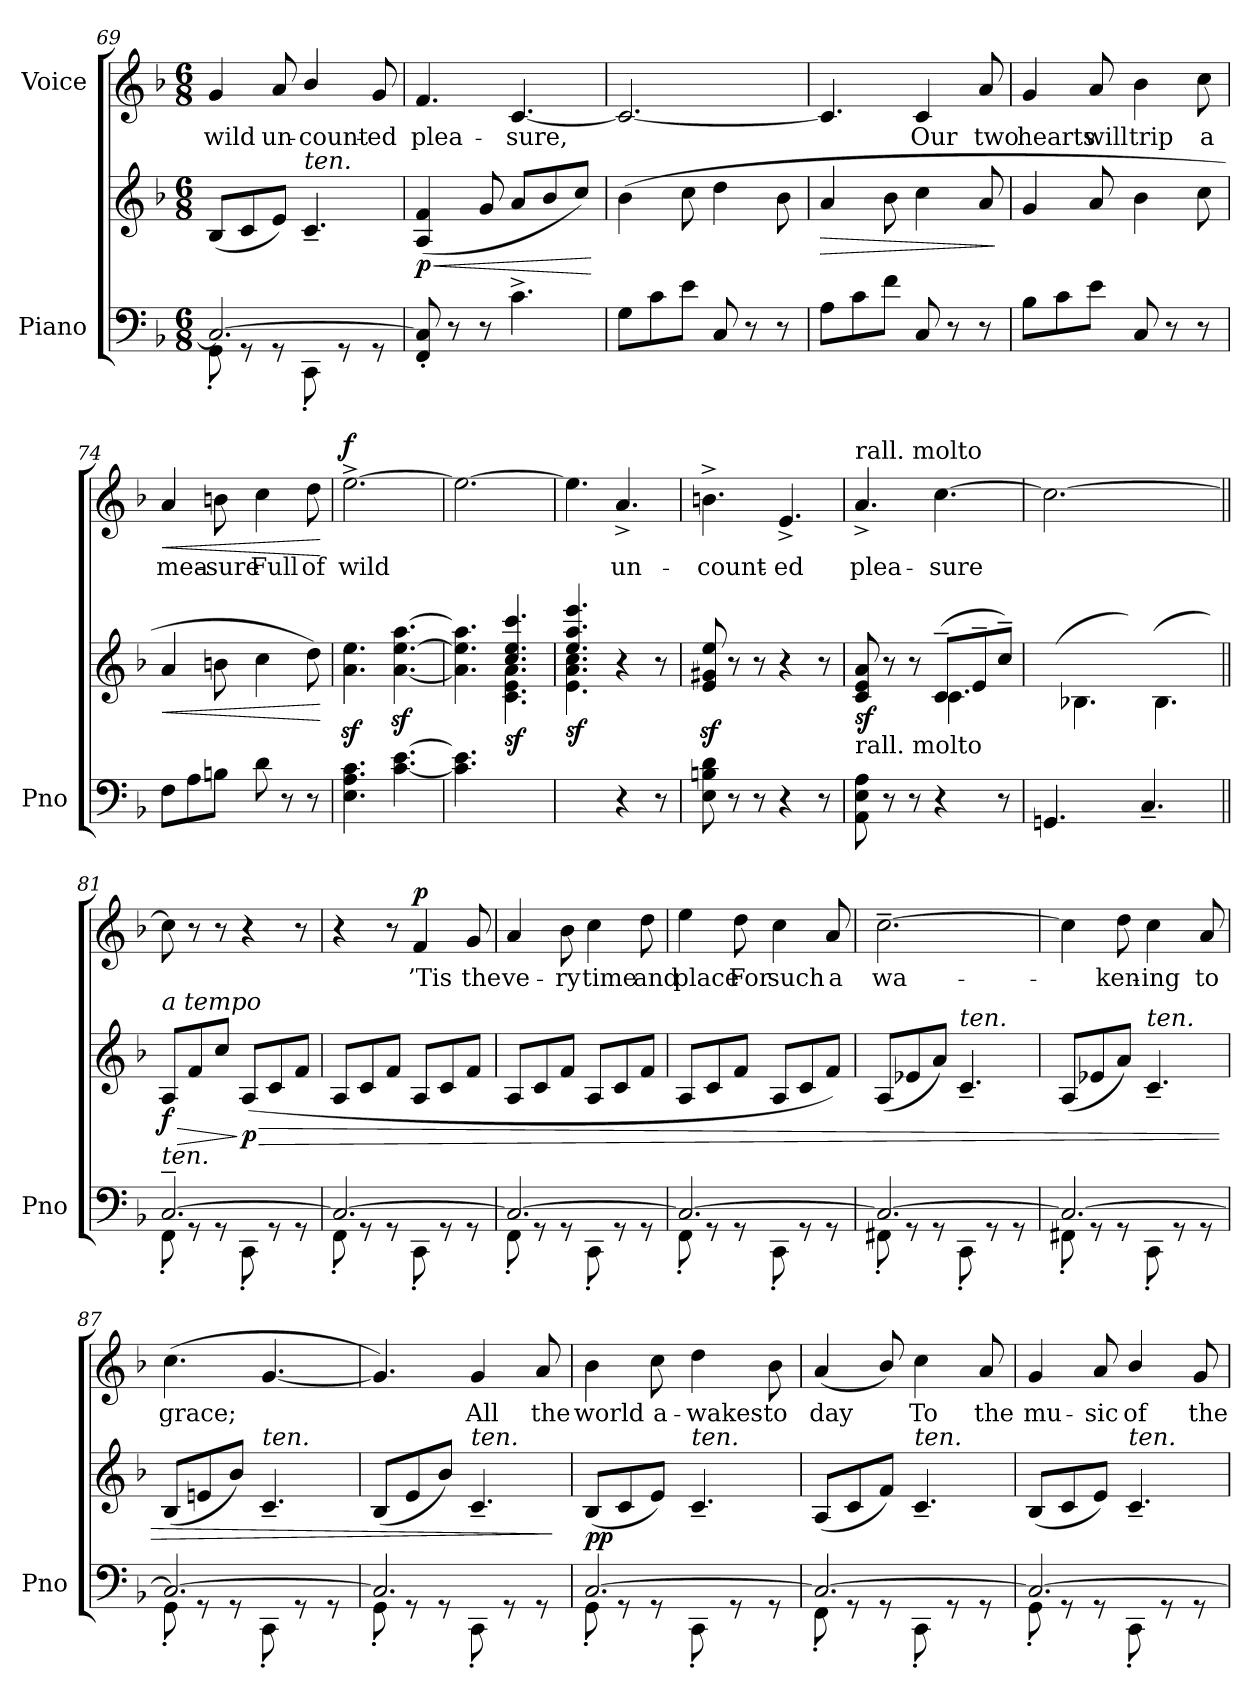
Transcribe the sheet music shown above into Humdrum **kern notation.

**kern	**kern	**dynam	**kern	**text	**dynam
*part2	*part2	*part2	*part1	*part1	*part1
*staff3	*staff2	*staff2/3	*staff1	*staff1	*staff1
*I"Piano	*	*	*I"Voice	*	*
*I'Pno	*	*	*	*	*
!!LO:LB:g=z
*clefF4	*clefG2	*	*clefG2	*	*
*k[b-]	*k[b-]	*	*k[b-]	*	*
*M6/8	*M6/8	*	*M6/8	*	*
=69	=69	=69	=69	=69	=69
*^	*	*	*	*	*
!	!	!	!	!	!LO:LY:b	!
2.C/_	8GG'\	(<8B-/L	.	4g/	wild	.
.	8rGG	8c/	.	.	.	.
!	!	!	!	!	!LO:LY:b	!
.	8rGG	8e/J)	.	8a/	un-	.
!	!	!LO:TX:a:i:t=ten.	!	!	!	!
!	!	!	!	!	!LO:LY:b	!
.	8CC'\	4.c~/	.	4b-/	-count-	.
.	8rGG	.	.	.	.	.
!	!	!	!	!	!LO:LY:b	!
.	8rGG	.	.	8g/	-ed	.
=70	=70	=70	=70	=70	=70	=70
!	!	!	!LO:HP:b	!	!LO:LY:b	!
!	!	!	!LO:DY:n=1:b	!	!	!
*v	*v	*	*	*	*	*
8FF/' 8C/]'	(>4A/ 4f/	< p	4.f/	plea-	.
8r	.	.	.	.	.
8r	8g/	.	.	.	.
!	!	!	!	!LO:LY:b	!
4.c^\	8a/L	.	[4.c/	-sure,	.
.	8b-/	.	.	.	.
.	8cc/J)	.	.	.	.
.	.	[	.	.	.
=71	=71	=71	=71	=71	=71
8G\L	(>4b-\	.	2.c/_	.	.
8c\	.	.	.	.	.
8e\J	8cc\	.	.	.	.
8C/	4dd\	.	.	.	.
8r	.	.	.	.	.
8r	8b-\	.	.	.	.
=72	=72	=72	=72	=72	=72
!	!	!LO:HP:b	!	!	!
8A\L	4a/	>	4.c/]	.	.
8c\	.	.	.	.	.
8f\J	8b-\	.	.	.	.
!	!	!	!	!LO:LY:b	!
8C/	4cc\	.	4c/	Our	.
8r	.	.	.	.	.
!	!	!	!	!LO:LY:b	!
8r	8a/	.	8a/	two	.
.	.	]	.	.	.
!!LO:LB:g=z
=73	=73	=73	=73	=73	=73
!	!	!	!	!LO:LY:b	!
8B-\L	4g/	.	4g/	hearts	.
8c\	.	.	.	.	.
!	!	!	!	!LO:LY:b	!
8e\J	8a/	.	8a/	will	.
!	!	!	!	!LO:LY:b	!
8C/	4b-\	.	4b-\	trip	.
8r	.	.	.	.	.
!	!	!	!	!LO:LY:b	!
8r	8cc\	.	8cc\	a	.
=74	=74	=74	=74	=74	=74
!	!	!LO:HP:b	!	!LO:LY:b	!LO:HP:b
8F\L	4a/	<	4a/	mea-	<
8A\	.	.	.	.	.
!	!	!	!	!LO:LY:b	!
8Bn\J	8bn\	.	8bn\	-sure	.
!	!	!	!	!LO:LY:b	!
8d\	4cc\	.	4cc\	Full	.
8r	.	.	.	.	.
!	!	!	!	!LO:LY:b	!
8r	8dd\)	.	8dd\	of	.
.	.	[	.	.	[
=75	=75	=75	=75	=75	=75
!	!	!	!	!LO:LY:b	!LO:DY:a
4.E\ 4.A\ 4.c\	4.a\z< 4.ee\z<	.	[2.ee^\	wild	f
[4.c\ [4.e\	[4.a\z< [4.ee\z< [4.aa\z<	.	.	.	.
!!LO:LB:g=z
=76	=76	=76	=76	=76	=76
*	*^	*	*	*	*
4.c\] 4.e\]	4.a\] 4.ee\] 4.aa\]	4.ryy	.	2.ee\_	.	.
!	!	!	!LO:DY:b	!	!	!
4.ryy	4.cc/ 4.ee/ 4.ccc/	4.c\ 4.e\ 4.a\	sf	.	.	.
=77	=77	=77	=77	=77	=77	=77
!	!	!	!LO:DY:b	!	!	!
4.ryy	4.ee/ 4.aa/ 4.eee/	4.e\ 4.a\ 4.cc\	sf	4.ee\]	.	.
!	!	!	!	!	!LO:LY:b	!
4r	4r	4.ryy	.	4.a^/	un-	.
8r	8r	.	.	.	.	.
*	*v	*v	*	*	*	*
=78	=78	=78	=78	=78	=78
!	!	!	!	!LO:LY:b	!
8E\ 8Bn\ 8d\	8e/z< 8g#X/z< 8ee/z<	.	4.bn^\	-count-	.
8r	8r	.	.	.	.
8r	8r	.	.	.	.
!	!	!	!	!LO:LY:b	!
4r	4r	.	4.e^/	-ed	.
8r	8r	.	.	.	.
=79	=79	=79	=79	=79	=79
*	*	*	*MM180	*	*
*	*^	*	*	*	*
!	!	!	!	!LO:TX:a:t=rall. molto	!	!
!	!LO:TX:b:t=rall. molto	!	!	!	!	!
!	!	!	!LO:DY:b	!	!LO:LY:b	!
8AA\ 8E\ 8A\	8c/ 8e/ 8a/	4.ryy	sf	4.a^/	plea-	.
8r	8r	.	.	.	.	.
8r	8r	.	.	.	.	.
!	!LO:N:head=solid	!	!	!	!LO:LY:b	!
4r	(>8c~/L	4.c\	.	[4.cc\	-sure	.
.	8e~/	.	.	.	.	.
8r	8cc~/J)	.	.	.	.	.
!!LO:PB:g=z
=80	=80	=80	=80	=80	=80	=80
*	*	*	*	*MM170	*	*
*	*	*	*	*^	*	*
4.GGn/	(>8B-~/Lyy	4.B-X\	.	2.cc\_	4.ryy	.	.
.	8f~/	.	.	.	.	.	.
.	8cc~/J)	.	.	.	.	.	.
*	*	*	*	*MM160	*	*	*
4.C~/	(>8B-~/Lyy	4.B-\	.	.	4.ryy	.	.
.	8e~/	.	.	.	.	.	.
.	8cc~/J)	.	.	.	.	.	.
*	*v	*v	*	*	*	*	*
*	*	*	*v	*v	*	*
=81||	=81||	=81||	=81||	=81||	=81||
*	*	*	*MM216	*	*
*^	*	*	*^	*	*
!	!	!	!	!LO:TX:a:i:t=a tempo	!	!	!
!	!	!LO:TX:a:i:t=a tempo	!	!	!	!	!
!LO:TX:a:i:t=ten.	!	!	!	!	!	!	!
!	!	!	!LO:HP:b	!	!	!	!
!	!	!	!LO:DY:n=1:b	!	!	!	!
*	*	*	*	*v	*v	*	*
[2.C~/	8FF'\	8A/L	> f	8cc\]	.	.
.	8rGG	8f/	.	8r	.	.
.	8rGG	8cc/J	.	8r	.	.
!	!	!	!LO:HP:n=1:b	!	!	!
!	!	!	!LO:DY:n=2:b	!	!	!
.	8CC'\	(>8A/L	] > p	4r	.	.
.	8rGG	8c/	.	.	.	.
.	8rGG	8f/J	.	8r	.	.
=82	=82	=82	=82	=82	=82	=82
2.C/_	8FF'\	8A/L	.	4r	.	.
.	8rGG	8c/	.	.	.	.
.	8rGG	8f/J	.	8r	.	.
!	!	!	!	!	!LO:LY:b	!LO:DY:a
.	8CC'\	8A/L	.	4f/	’Tis	p
.	8rGG	8c/	.	.	.	.
!	!	!	!	!	!LO:LY:b	!
.	8rGG	8f/J	.	8g/	the	.
=83	=83	=83	=83	=83	=83	=83
!	!	!	!	!	!LO:LY:b	!
2.C/_	8FF'\	8A/L	.	4a/	ve-	.
.	8rGG	8c/	.	.	.	.
!	!	!	!	!	!LO:LY:b	!
.	8rGG	8f/J	.	8b-\	-ry	.
!	!	!	!	!	!LO:LY:b	!
.	8CC'\	8A/L	.	4cc\	time	.
.	8rGG	8c/	.	.	.	.
!	!	!	!	!	!LO:LY:b	!
.	8rGG	8f/J	.	8dd\	and	.
!!LO:LB:g=z
=84	=84	=84	=84	=84	=84	=84
!	!	!	!	!	!LO:LY:b	!
2.C/_	8FF'\	8A/L	.	4ee\	place	.
.	8rGG	8c/	.	.	.	.
!	!	!	!	!	!LO:LY:b	!
.	8rGG	8f/J	.	8dd\	For	.
!	!	!	!	!	!LO:LY:b	!
.	8CC'\	8A/L	.	4cc\	such	.
.	8rGG	8c/	.	.	.	.
!	!	!	!	!	!LO:LY:b	!
.	8rGG	8f/J)	.	8a/	a	.
=85	=85	=85	=85	=85	=85	=85
!	!	!	!	!	!LO:LY:b	!
2.C/_	8FF#X'\	(<8A/L	.	[2.cc~\	wa-	.
.	8rGG	8e-X/	.	.	.	.
.	8rGG	8a/J)	.	.	.	.
!	!	!LO:TX:a:i:t=ten.	!	!	!	!
.	8CC'\	4.c~/	.	.	.	.
.	8rGG	.	.	.	.	.
.	8rGG	.	.	.	.	.
=86	=86	=86	=86	=86	=86	=86
2.C/_	8FF#X'\	(<8A/L	.	4cc\]	.	.
.	8rGG	8e-X/	.	.	.	.
!	!	!	!	!	!LO:LY:b	!
.	8rGG	8a/J)	.	8dd\	-ken-	.
!	!	!LO:TX:a:i:t=ten.	!	!	!	!
!	!	!	!	!	!LO:LY:b	!
.	8CC'\	4.c~/	.	4cc\	-ing	.
.	8rGG	.	.	.	.	.
!	!	!	!	!	!LO:LY:b	!
.	8rGG	.	.	8a/	to	.
=87	=87	=87	=87	=87	=87	=87
!	!	!	!	!	!LO:LY:b	!
2.C/_	8GG'\	(<8B-/L	.	(>4.cc\	grace;	.
.	8rGG	8en/	.	.	.	.
.	8rGG	8b-/J)	.	.	.	.
!	!	!LO:TX:a:i:t=ten.	!	!	!	!
.	8CC'\	4.c~/	.	[4.g/	.	.
.	8rGG	.	.	.	.	.
.	8rGG	.	.	.	.	.
!!LO:LB:g=z
=88	=88	=88	=88	=88	=88	=88
2.C/]	8GG'\	(<8B-/L	.	4.g/])	.	.
.	8rGG	8e/	.	.	.	.
.	8rGG	8b-/J)	.	.	.	.
!	!	!LO:TX:a:i:t=ten.	!	!	!	!
!	!	!	!	!	!LO:LY:b	!
.	8CC'\	4.c~/	.	4g/	All	.
.	8rGG	.	.	.	.	.
!	!	!	!	!	!LO:LY:b	!
.	8rGG	.	.	8a/	the	.
*v	*v	*	*	*	*	*
.	.	]	.	.	.
=89	=89	=89	=89	=89	=89
*^	*	*	*	*	*
!	!	!	!LO:DY:b	!	!LO:LY:b	!
[2.C/	8GG'\	(<8B-/L	pp	4b-\	world	.
.	8rGG	8c/	.	.	.	.
!	!	!	!	!	!LO:LY:b	!
.	8rGG	8e/J)	.	8cc\	a-	.
!	!	!LO:TX:a:i:t=ten.	!	!	!	!
!	!	!	!	!	!LO:LY:b	!
.	8CC'\	4.c~/	.	4dd\	-wakes	.
.	8rGG	.	.	.	.	.
!	!	!	!	!	!LO:LY:b	!
.	8rGG	.	.	8b-\	to	.
=90	=90	=90	=90	=90	=90	=90
!	!	!	!	!	!LO:LY:b	!
2.C/_	8FF'\	(<8A/L	.	(<4a/	day	.
.	8rGG	8c/	.	.	.	.
.	8rGG	8f/J)	.	8b-/)	.	.
!	!	!LO:TX:a:i:t=ten.	!	!	!	!
!	!	!	!	!	!LO:LY:b	!
.	8CC'\	4.c~/	.	4cc\	To	.
.	8rGG	.	.	.	.	.
!	!	!	!	!	!LO:LY:b	!
.	8rGG	.	.	8a/	the	.
=91	=91	=91	=91	=91	=91	=91
!	!	!	!	!	!LO:LY:b	!
2.C/_	8GG'\	(<8B-/L	.	4g/	mu-	.
.	8rGG	8c/	.	.	.	.
!	!	!	!	!	!LO:LY:b	!
.	8rGG	8e/J)	.	8a/	-sic	.
!	!	!LO:TX:a:i:t=ten.	!	!	!	!
!	!	!	!	!	!LO:LY:b	!
.	8CC'\	4.c~/	.	4b-/	of	.
.	8rGG	.	.	.	.	.
!	!	!	!	!	!LO:LY:b	!
.	8rGG	.	.	8g/	the	.
*v	*v	*	*	*	*	*
=	=	=	=	=	=
*-	*-	*-	*-	*-	*-
